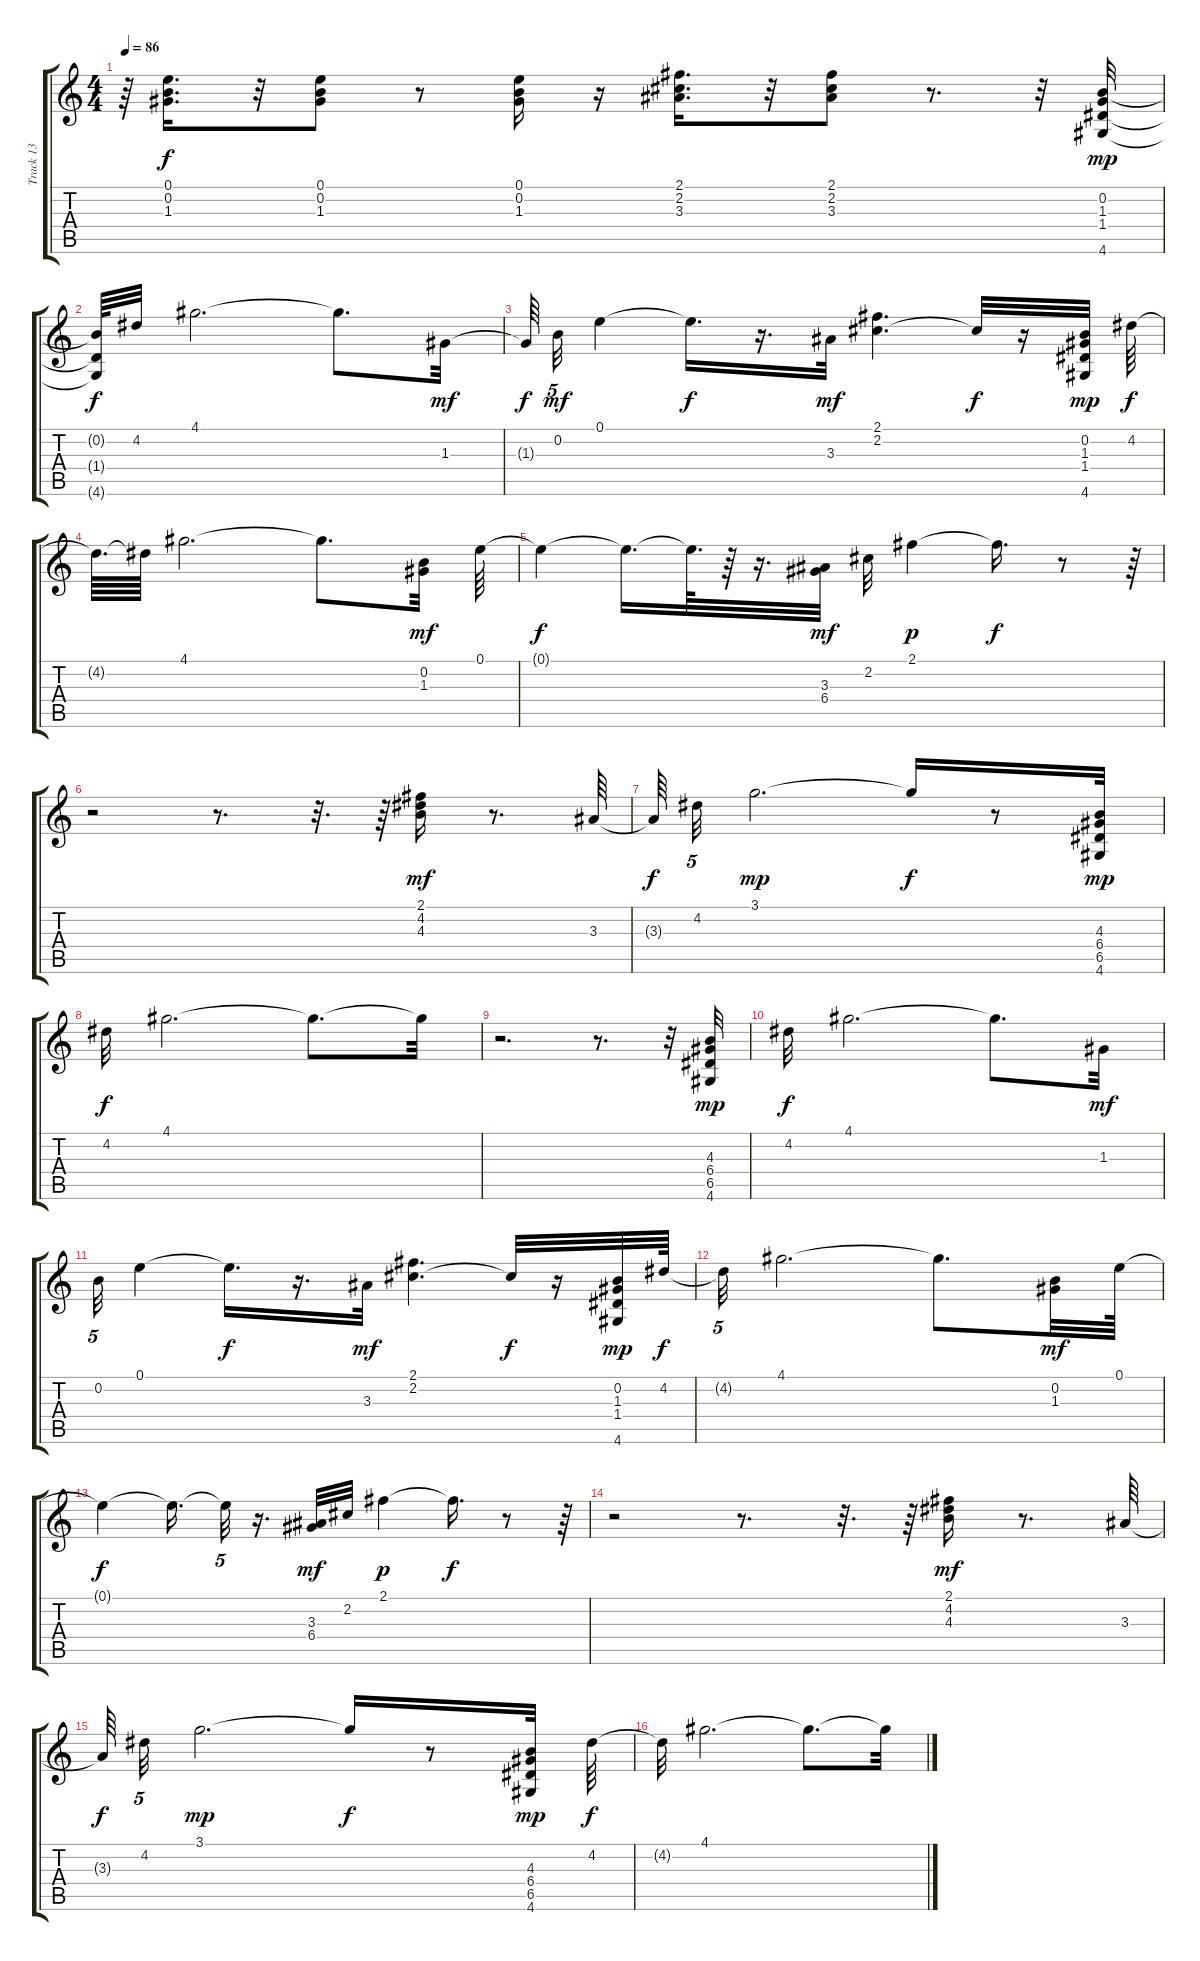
\track ("Track 13" "Track 13") {instrument acousticguitarsteel}
\staff {score tabs}
\tuning (E4 B3 G3 D3 A2 E2) {hide}
\ts (4 4)
\tempo 86
\clef g2
\ks c
r.64{dy f} (0.1 0.2 1.3).16{d} r.32 (0.1 0.2 1.3).8 r.8 (0.1 0.2 1.3).16 r.16 (2.1 2.2 3.3).16{d} r.32 (2.1 2.2 3.3).8 r.8{d} r.32 (0.2 1.3 1.4 4.6).32{dy mp} |
(0.2{t} 1.4{t} 4.6{t}).64{dy f} 4.2.32 4.1.2{d} 4.1{t}.8{d} 1.3.32{dy mf} |
1.3{t}.64{dy f} 0.2.32{tu (5 4) dy mf} 0.1.4 0.1{t}.16{d dy f} r.16{d} 3.3.32{dy mf} (2.1 2.2).4{d} 2.2{t}.32{dy f} r.16 (0.2 1.3 1.4 4.6).32{dy mp} 4.2.64{dy f} |
4.2{t}.64{d} 4.2{t}.64 4.1.2{d} 4.1{t}.8{d} (0.2 1.3).32{dy mf} 0.1.64 |
0.1{t}.4{dy f} 0.1{t}.16{d} 0.1{t}.64{d} r.64 r.16{d} (3.3 6.4).32{dy mf} 2.2.32 2.1.4{dy p} 2.1{t}.16{d dy f} r.8 r.64 |
r.2 r.8{d} r.32{d} r.64 (2.1 4.2 4.3).16{dy mf} r.8{d} 3.3.64 |
3.3{t}.64{dy f} 4.2.32{tu (5 4)} 3.1.2{d dy mp} 3.1{t}.16{dy f} r.8 (4.3 6.4 6.5 4.6).32{dy mp} |
4.2.32{dy f} 4.1.2{d} 4.1{t}.8{d} 4.1{t}.32 |
r.2{d} r.8{d} r.32 (4.3 6.4 6.5 4.6).32{dy mp} |
4.2.32{dy f} 4.1.2{d} 4.1{t}.8{d} 1.3.32{dy mf} |
0.2.32{tu (5 4)} 0.1.4 0.1{t}.16{d dy f} r.16{d} 3.3.32{dy mf} (2.1 2.2).4{d} 2.2{t}.32{dy f} r.16 (0.2 1.3 1.4 4.6).32{dy mp} 4.2.64{dy f} |
4.2{t}.32{tu (5 4)} 4.1.2{d} 4.1{t}.8{d} (0.2 1.3).32{dy mf} 0.1.64 |
0.1{t}.4{dy f} 0.1{t}.16{d} 0.1{t}.32{tu (5 4)} r.16{d} (3.3 6.4).32{dy mf} 2.2.32 2.1.4{dy p} 2.1{t}.16{d dy f} r.8 r.64 |
r.2 r.8{d} r.32{d} r.64 (2.1 4.2 4.3).16{dy mf} r.8{d} 3.3.64 |
3.3{t}.64{dy f} 4.2.32{tu (5 4)} 3.1.2{d dy mp} 3.1{t}.16{dy f} r.8 (4.3 6.4 6.5 4.6).32{dy mp} 4.2.64{dy f} |
4.2{t}.32 4.1.2{d} 4.1{t}.8{d} 4.1{t}.32
